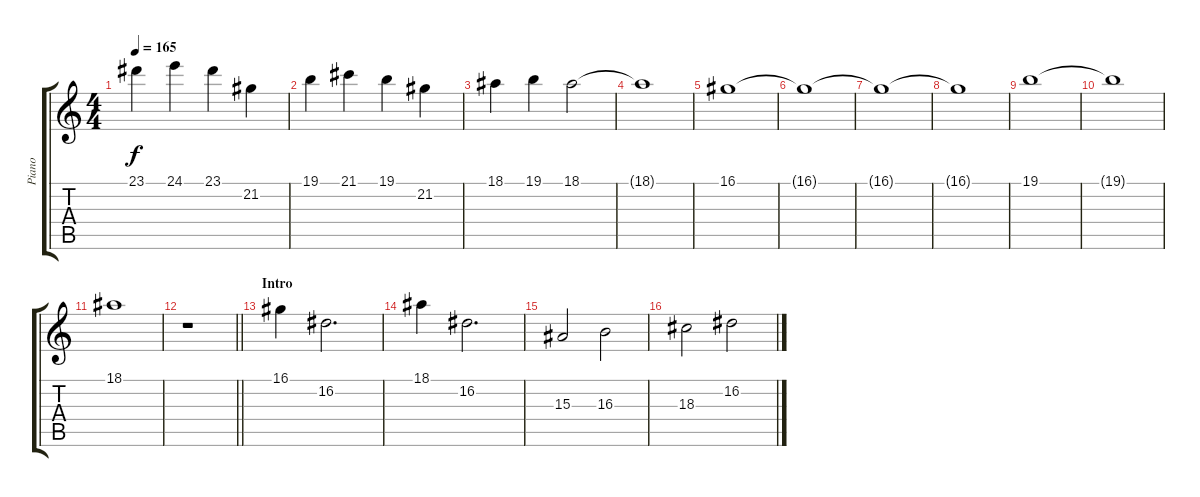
\track ("Piano" "Piano") {instrument brightacousticpiano}
\staff {score tabs}
\tuning (E4 B3 G3 D3 A2 E2) {hide}
\ts (4 4)
\tempo 165
\clef g2
\ks c
23.1.4{dy f} 24.1.4 23.1.4 21.2.4 |
19.1.4 21.1.4 19.1.4 21.2.4 |
18.1.4 19.1.4 18.1.2 |
18.1{t}.1 |
16.1.1 |
16.1{t}.1 |
16.1{t}.1 |
16.1{t}.1 |
19.1.1 |
19.1{t}.1 |
18.1.1 |
\barLineRight lightlight
r.1 |
\section ("" "Intro")
16.1.4{volume 13 instrument acousticgrandpiano} 16.2.2{d} |
18.1.4 16.2.2{d} |
15.3.2 16.3.2 |
18.3.2 16.2.2
